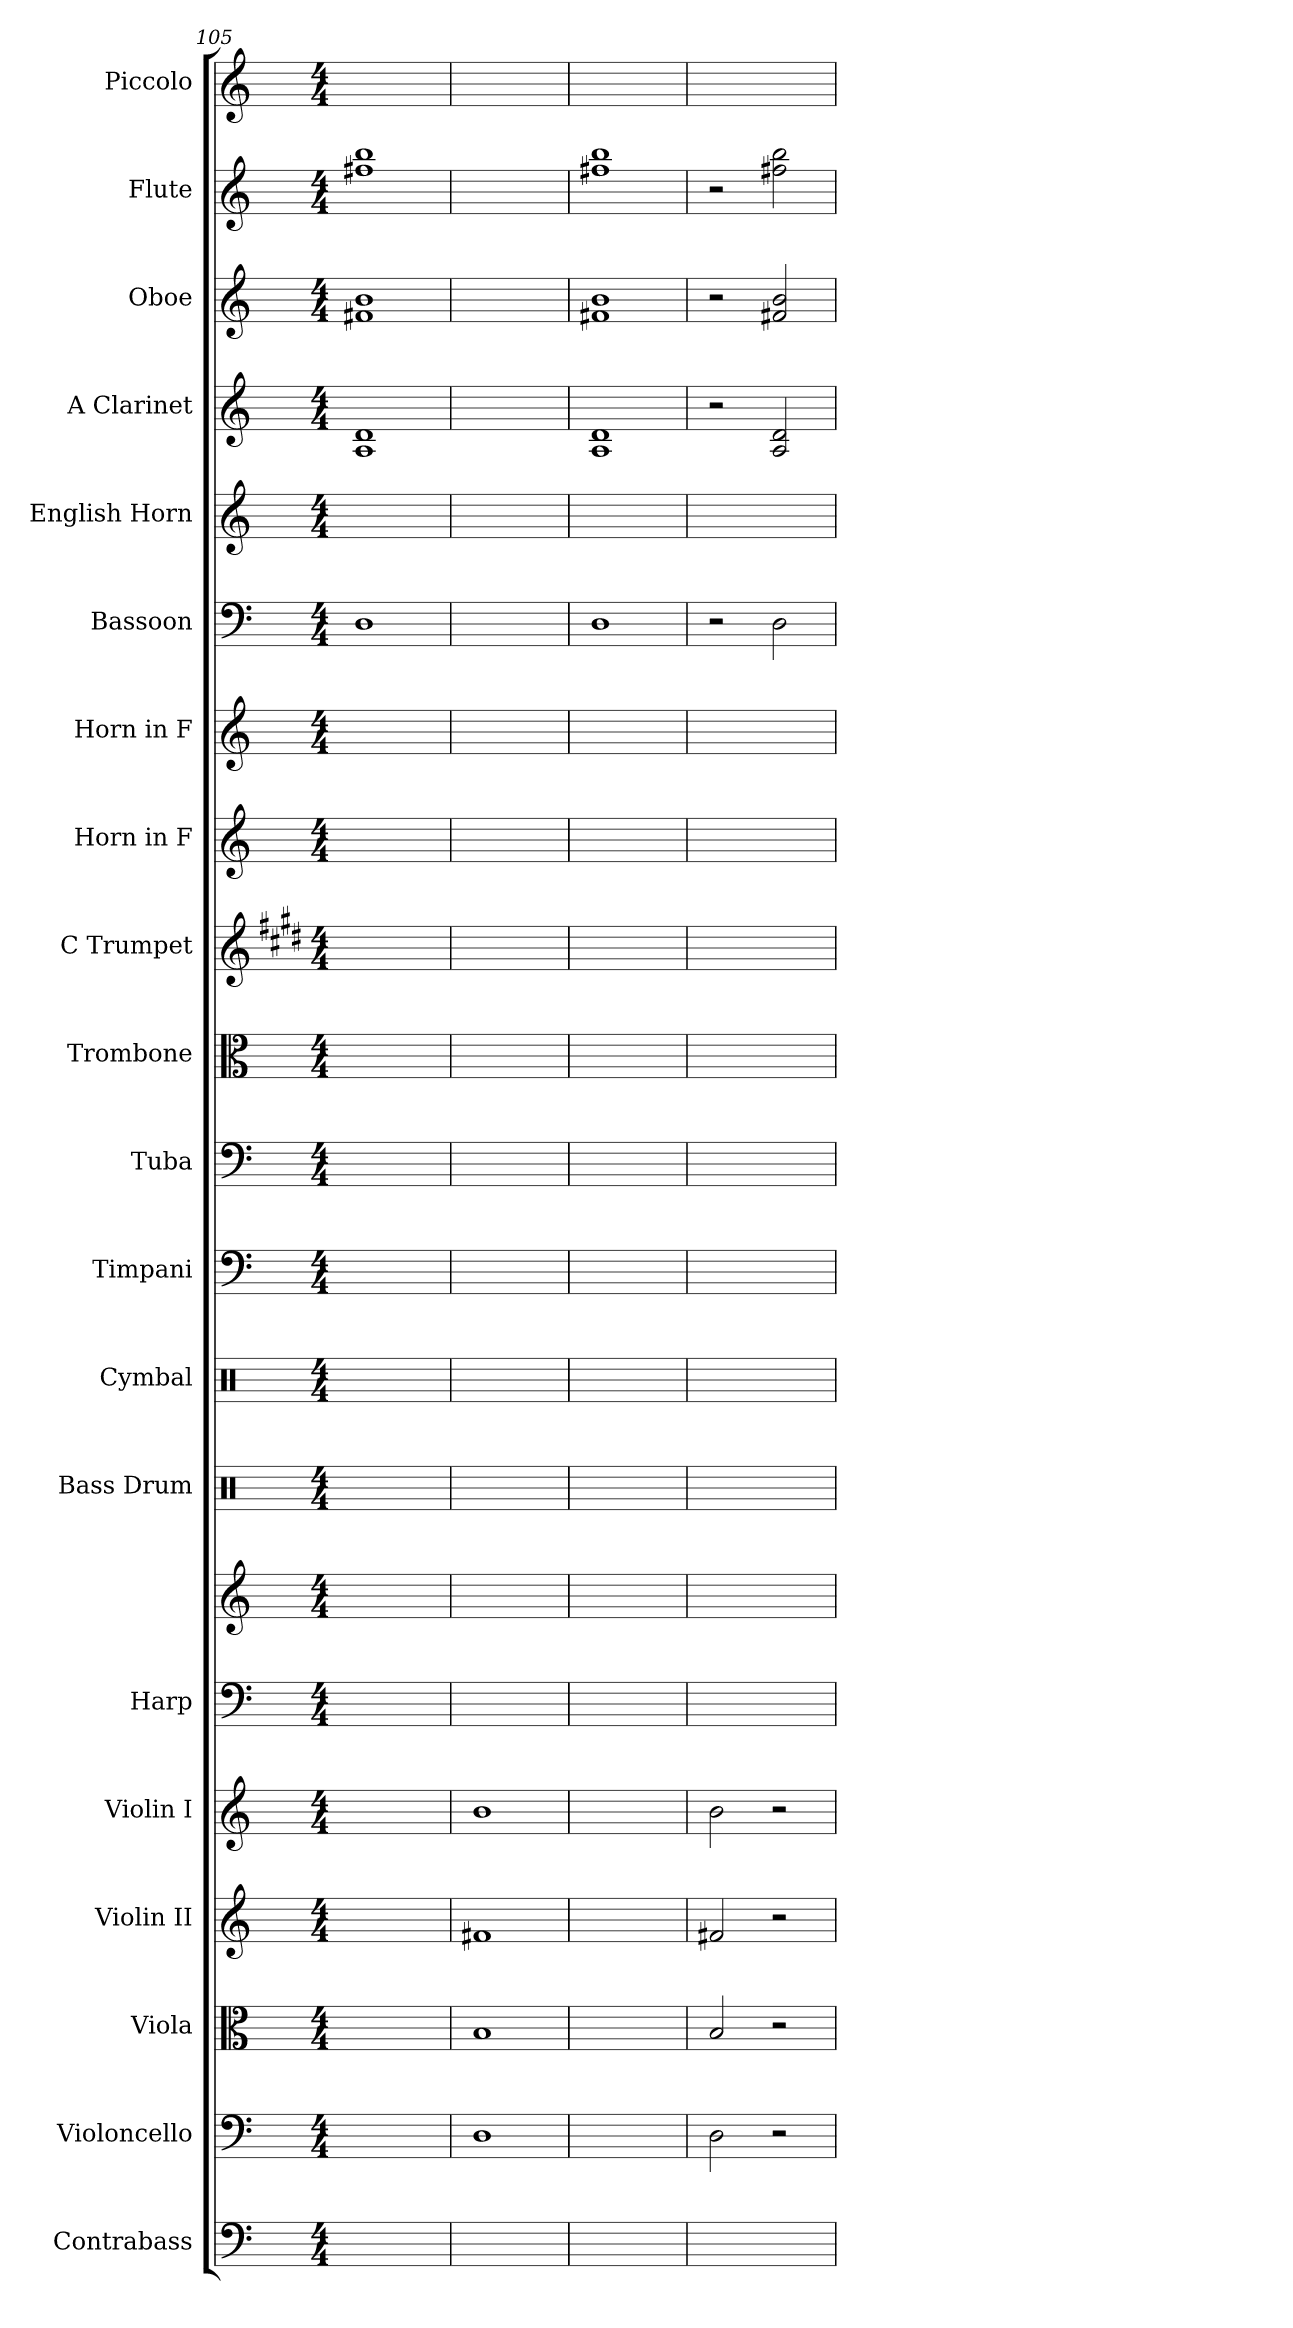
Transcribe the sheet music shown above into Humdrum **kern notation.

**kern	**kern	**kern	**kern	**kern	**kern	**kern	**kern	**kern	**kern	**kern	**kern	**kern	**kern	**kern	**kern	**kern	**kern	**kern	**kern	**kern
*part20	*part19	*part18	*part17	*part16	*part15	*part15	*part14	*part13	*part12	*part11	*part10	*part9	*part8	*part7	*part6	*part5	*part4	*part3	*part2	*part1
*staff21	*staff20	*staff19	*staff18	*staff17	*staff16	*staff15	*staff14	*staff13	*staff12	*staff11	*staff10	*staff9	*staff8	*staff7	*staff6	*staff5	*staff4	*staff3	*staff2	*staff1
*I"Contrabass	*I"Violoncello	*I"Viola	*I"Violin II	*I"Violin I	*I"Harp	*	*I"Bass Drum	*I"Cymbal	*I"Timpani	*I"Tuba	*I"Trombone	*I"C Trumpet	*I"Horn in F	*I"Horn in F	*I"Bassoon	*I"English Horn	*I"A Clarinet	*I"Oboe	*I"Flute	*I"Piccolo
*I'Cb.	*I'Vlc.	*I'Vla.	*I'Vln.II	*I'Vln.I	*I'Hrp.	*	*I'B. Dr.	*I'Cym.	*I'Timp.	*I'Tba.	*I'Trb.	*I'C Tpt.	*	*	*I'Bsn.	*I'E. Hn.	*I'A Cl.	*I'Ob.	*I'Fl.	*I'Picc.
*clefF4	*clefF4	*clefC3	*clefG2	*clefG2	*clefF4	*clefG2	*clefX	*clefX	*clefF4	*clefF4	*clefC3	*clefG2	*clefG2	*clefG2	*clefF4	*clefG2	*clefG2	*clefG2	*clefG2	*clefG2
*ITrd7c12	*	*	*	*	*	*	*	*	*	*	*	*	*ITrd4c7	*ITrd4c7	*	*ITrd4c7	*ITrd2c3	*	*	*ITrd-7c-12
*k[]	*k[]	*k[]	*k[]	*k[]	*k[]	*k[]	*k[]	*k[]	*k[]	*k[]	*k[]	*k[f#c#g#d#]	*k[b-]	*k[b-]	*k[]	*k[b-]	*k[f#c#g#]	*k[]	*k[]	*k[]
*M4/4	*M4/4	*M4/4	*M4/4	*M4/4	*M4/4	*M4/4	*M4/4	*M4/4	*M4/4	*M4/4	*M4/4	*M4/4	*M4/4	*M4/4	*M4/4	*M4/4	*M4/4	*M4/4	*M4/4	*M4/4
*MM106	*MM106	*MM106	*MM106	*MM106	*MM106	*MM106	*MM106	*MM106	*MM106	*MM106	*MM106	*MM106	*MM106	*MM106	*MM106	*MM106	*MM106	*MM106	*MM106	*MM106
=105	=105	=105	=105	=105	=105	=105	=105	=105	=105	=105	=105	=105	=105	=105	=105	=105	=105	=105	=105	=105
1ryy	1ryy	1ryy	1ryy	1ryy	1ryy	1ryy	1ryy	1ryy	1ryy	1ryy	1ryy	1ryy	1ryy	1ryy	1D	1ryy	1F# 1B	1f#X 1b	1ff#X 1bb	1ryy
=106	=106	=106	=106	=106	=106	=106	=106	=106	=106	=106	=106	=106	=106	=106	=106	=106	=106	=106	=106	=106
1ryy	1D	1B	1f#X	1b	1ryy	1ryy	1ryy	1ryy	1ryy	1ryy	1ryy	1ryy	1ryy	1ryy	1ryy	1ryy	1ryy	1ryy	1ryy	1ryy
=107	=107	=107	=107	=107	=107	=107	=107	=107	=107	=107	=107	=107	=107	=107	=107	=107	=107	=107	=107	=107
1ryy	1ryy	1ryy	1ryy	1ryy	1ryy	1ryy	1ryy	1ryy	1ryy	1ryy	1ryy	1ryy	1ryy	1ryy	1D	1ryy	1F# 1B	1f#X 1b	1ff#X 1bb	1ryy
=108	=108	=108	=108	=108	=108	=108	=108	=108	=108	=108	=108	=108	=108	=108	=108	=108	=108	=108	=108	=108
1ryy	2D\	2B/	2f#X/	2b\	1ryy	1ryy	1ryy	1ryy	1ryy	1ryy	1ryy	1ryy	1ryy	1ryy	2r	1ryy	2r	2r	2r	1ryy
.	2r	2r	2r	2r	.	.	.	.	.	.	.	.	.	.	2D\	.	2F#/ 2B/	2f#X/ 2b/	2ff#X\ 2bb\	.
=	=	=	=	=	=	=	=	=	=	=	=	=	=	=	=	=	=	=	=	=
*-	*-	*-	*-	*-	*-	*-	*-	*-	*-	*-	*-	*-	*-	*-	*-	*-	*-	*-	*-	*-
